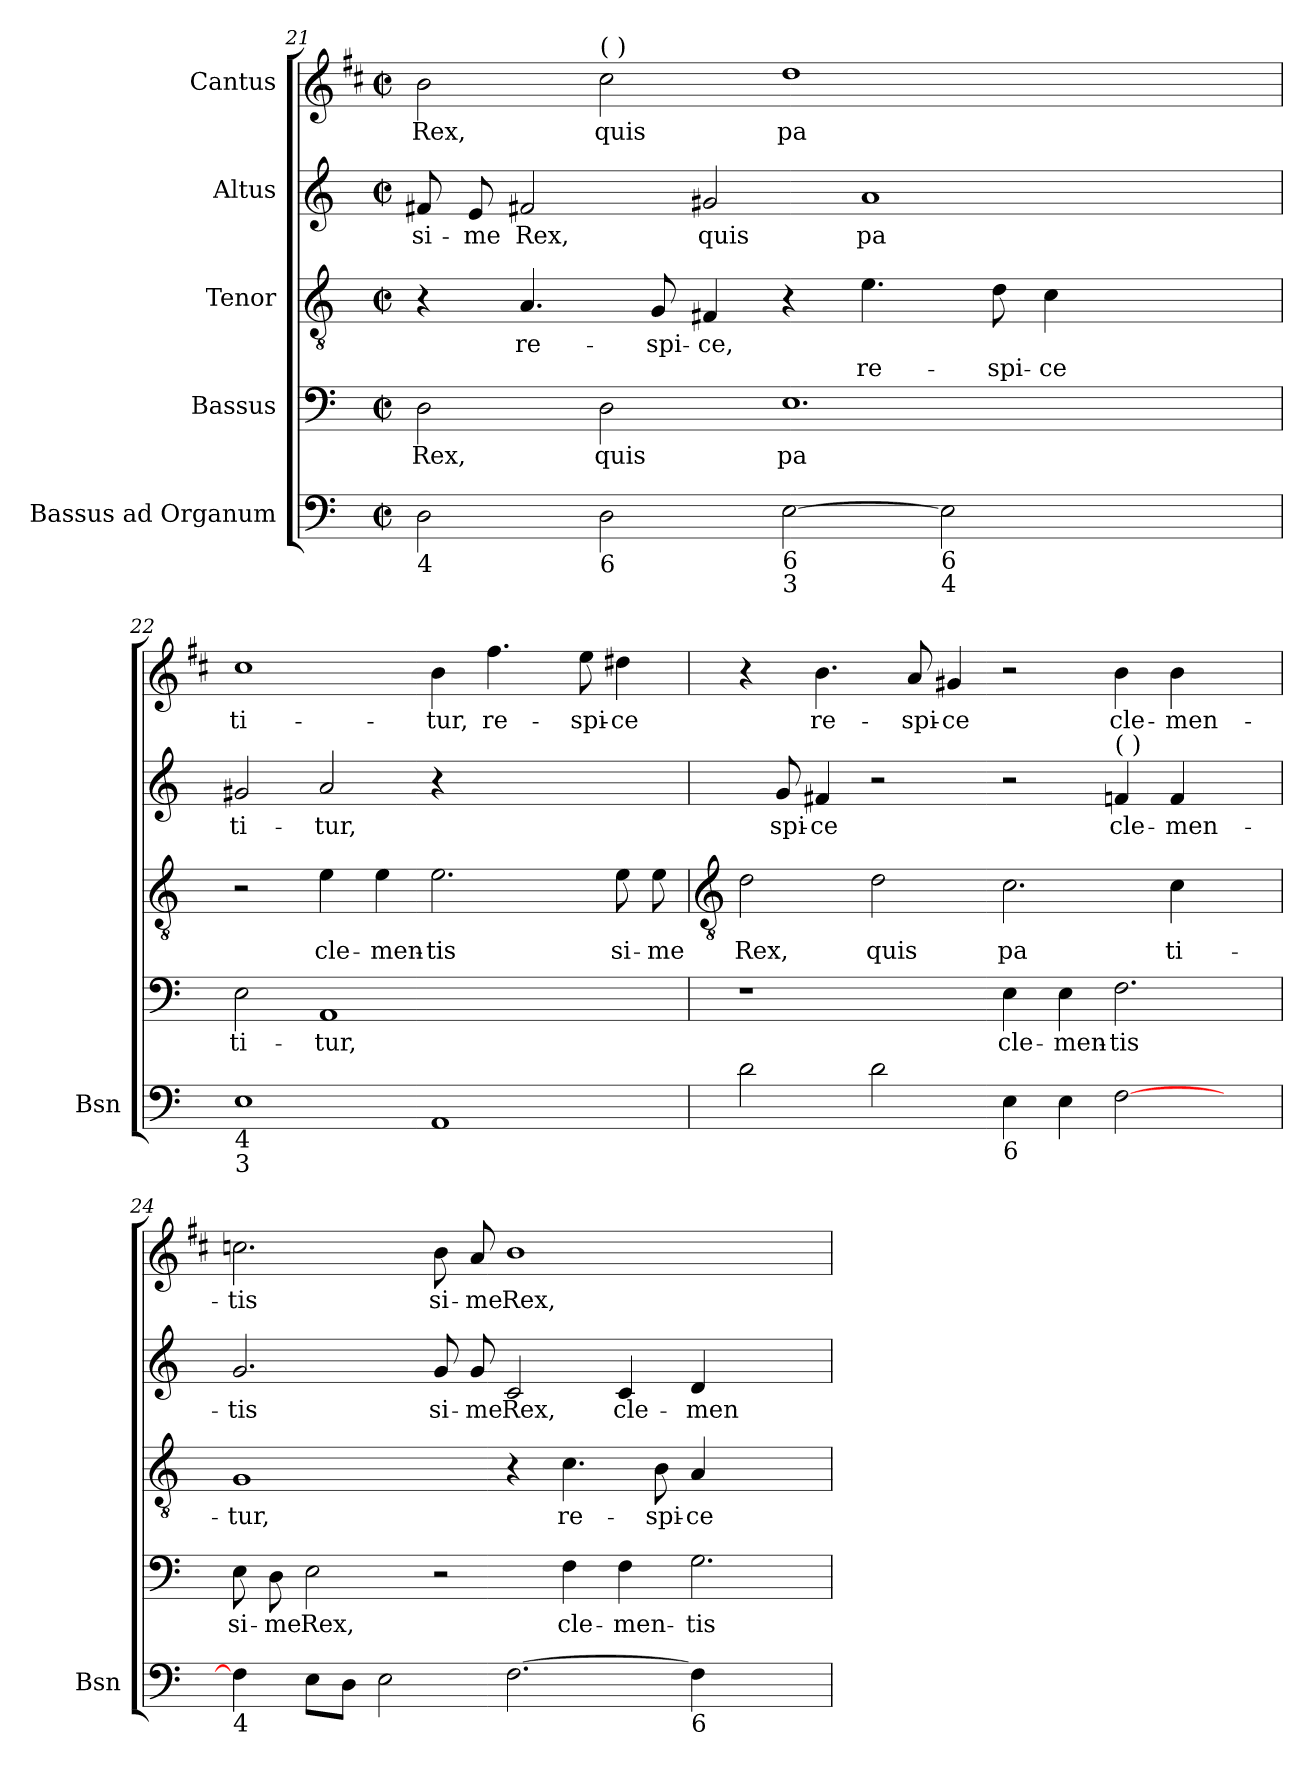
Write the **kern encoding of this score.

**kern	**kern	**text	**kern	**text	**text	**kern	**text	**kern	**text
*part5	*part4	*part4	*part3	*part3	*part3	*part2	*part2	*part1	*part1
*staff5	*staff4	*staff4	*staff3	*staff3	*staff3	*staff2	*staff2	*staff1	*staff1
*I"Bassus ad Organum	*I"Bassus	*	*I"Tenor	*	*	*I"Altus	*	*I"Cantus	*
*I'Bsn	*	*	*	*	*	*	*	*	*
*clefF4	*clefF4	*	*clefGv2	*	*	*clefG2	*	*clefG2	*
*	*	*	*	*	*	*	*	*ITrd1c2	*
*k[]	*k[]	*	*k[]	*	*	*k[]	*	*k[]	*
*C:	*C:	*	*C:	*	*	*C:	*	*C:	*
*M4/2	*M4/2	*	*M4/2	*	*	*M4/2	*	*M4/2	*
*met(c|)	*met(c|)	*	*met(c|)	*	*	*met(c|)	*	*met(c|)	*
=21	=21	=21	=21	=21	=21	=21	=21	=21	=21
!LO:TX:b:t=4	!	!	!	!	!	!	!	!	!
!	!	!LO:LY:b	!	!	!	!	!LO:LY:b	!	!LO:LY:b
2D	2D	Rex,	4r	.	.	8f#X	si-	2a	Rex,
!	!	!	!	!	!	!	!LO:LY:b	!	!
.	.	.	.	.	.	8e	-me	.	.
!	!	!	!	!LO:LY:b	!	!	!LO:LY:b	!	!
.	.	.	4.A	re-	.	2f#X	Rex,	.	.
!	!	!	!	!	!	!	!	!LO:TX:a:t=(  )	!
!LO:TX:b:t=6	!	!	!	!	!	!	!	!	!
!	!	!LO:LY:b	!	!	!	!	!	!	!LO:LY:b
2D	2D	quis	.	.	.	.	.	2b	quis
!	!	!	!	!LO:LY:b	!	!	!	!	!
.	.	.	8G	-spi-	.	.	.	.	.
!	!	!	!	!LO:LY:b	!	!	!LO:LY:b	!	!
.	.	.	4F#X	-ce,	.	2g#X	quis	.	.
!LO:TX:b:t=6\n3	!	!	!	!	!	!	!	!	!
!	!	!LO:LY:b	!	!	!	!	!	!	!LO:LY:b
[2E	1.E	pa	4r	.	.	.	.	1cc	pa
!	!	!	!	!	!LO:LY:b	!	!LO:LY:b	!	!
.	.	.	4.e	.	re-	1a	pa	.	.
!LO:TX:b:t=6\n4	!	!	!	!	!	!	!	!	!
2E]	.	.	.	.	.	.	.	.	.
!	!	!	!	!	!LO:LY:b	!	!	!	!
.	.	.	8d	.	-spi-	.	.	.	.
!	!	!	!	!	!LO:LY:b	!	!	!	!
.	.	.	4c	.	-ce	.	.	.	.
2ryy	.	.	2ryy	.	.	.	.	2ryy	.
.	.	.	.	.	.	4ryy	.	.	.
=22	=22	=22	=22	=22	=22	=22	=22	=22	=22
!LO:TX:b:t=4	!	!	!	!	!	!	!	!	!
!LO:TX:b:t=3	!	!	!	!	!	!	!	!	!
!	!	!LO:LY:b	!	!	!	!	!LO:LY:b	!	!LO:LY:b
1E	2E	ti-	2r	.	.	2g#X	ti-	1b	ti-
!	!	!LO:LY:b	!	!LO:LY:b	!	!	!LO:LY:b	!	!
.	1AA	-tur,	4e	cle-	.	2a	-tur,	.	.
!	!	!	!	!LO:LY:b	!	!	!	!	!
.	.	.	4e	-men-	.	.	.	.	.
!	!	!	!	!LO:LY:b	!	!	!	!	!LO:LY:b
1AA	.	.	2.e	-tis	.	4r	.	4a	-tur,
!	!	!	!	!	!	!	!LO:LY:b	!	!LO:LY:b
.	.	.	.	.	.	[4ayy	re	4.ee	re-
.	2ryy	.	.	.	.	2ryy	.	.	.
!	!	!	!	!	!	!	!	!	!LO:LY:b
.	.	.	.	.	.	.	.	8dd	-spi-
!	!	!	!	!LO:LY:b	!	!	!	!	!LO:LY:b
.	.	.	8e	si-	.	.	.	4cc#X	-ce
!	!	!	!	!LO:LY:b	!	!	!	!	!
.	.	.	8e	-me	.	.	.	.	.
!!LO:LB:g=z
=23	=23	=23	=23	=23	=23	=23	=23	=23	=23
*	*	*	*clefGv2	*	*	*	*	*	*
!	!	!	!	!LO:LY:b	!	!	!	!	!
2d	1r	.	2d	Rex,	.	8ayy]	.	4r	.
!	!	!	!	!	!	!	!LO:LY:b	!	!
.	.	.	.	.	.	8g	spi-	.	.
!	!	!	!	!	!	!	!LO:LY:b	!	!LO:LY:b
.	.	.	.	.	.	4f#X	-ce	4.a	re-
!	!	!	!	!LO:LY:b	!	!	!	!	!
2d	.	.	2d	quis	.	2r	.	.	.
!	!	!	!	!	!	!	!	!	!LO:LY:b
.	.	.	.	.	.	.	.	8g	-spi-
!	!	!	!	!	!	!	!	!	!LO:LY:b
.	.	.	.	.	.	.	.	4f#X	-ce
!LO:TX:b:t=6	!	!	!	!	!	!	!	!	!
!	!	!LO:LY:b	!	!LO:LY:b	!	!	!	!	!
4E	4E	cle-	2.c	pa	.	2r	.	2r	.
!	!	!LO:LY:b	!	!	!	!	!	!	!
4E	4E	-men-	.	.	.	.	.	.	.
!	!	!	!	!	!	!LO:TX:a:t=(  )	!	!	!
!	!	!LO:LY:b	!	!	!	!	!LO:LY:b	!	!LO:LY:b
[2F	2.F	-tis	.	.	.	4f	cle-	4a	cle-
!	!	!	!	!LO:LY:b	!	!	!LO:LY:b	!	!LO:LY:b
.	.	.	4c	ti-	.	4f	-men-	4a	-men-
4ryy	.	.	4ryy	.	.	4ryy	.	4ryy	.
=24	=24	=24	=24	=24	=24	=24	=24	=24	=24
!LO:TX:b:t=4	!	!	!	!	!	!	!	!	!
!	!	!LO:LY:b	!	!LO:LY:b	!	!	!LO:LY:b	!	!LO:LY:b
4F]	8E	si-	1G	-tur,	.	2.g	-tis	2.b-X	-tis
!	!	!LO:LY:b	!	!	!	!	!	!	!
.	8D	-me	.	.	.	.	.	.	.
!	!	!LO:LY:b	!	!	!	!	!	!	!
8EL	2E	Rex,	.	.	.	.	.	.	.
8DJ	.	.	.	.	.	.	.	.	.
2E	.	.	.	.	.	.	.	.	.
!	!	!	!	!	!	!	!LO:LY:b	!	!LO:LY:b
.	2r	.	.	.	.	8g	si-	8a	si-
!	!	!	!	!	!	!	!LO:LY:b	!	!LO:LY:b
.	.	.	.	.	.	8g	-me	8g	-me
!	!	!	!	!	!	!	!LO:LY:b	!	!LO:LY:b
[2.F	.	.	4r	.	.	2c	Rex,	1a	Rex,
!	!	!LO:LY:b	!	!LO:LY:b	!	!	!	!	!
.	4F	cle-	4.c	re-	.	.	.	.	.
!	!	!LO:LY:b	!	!	!	!	!LO:LY:b	!	!
.	4F	-men-	.	.	.	4c	cle-	.	.
!	!	!	!	!LO:LY:b	!	!	!	!	!
.	.	.	8B	-spi-	.	.	.	.	.
!LO:TX:b:t=6	!	!	!	!	!	!	!	!	!
!	!	!LO:LY:b	!	!LO:LY:b	!	!	!LO:LY:b	!	!
4F]	2.G	-tis	4A	-ce	.	4d	-men-	.	.
2ryy	.	.	2ryy	.	.	2ryy	.	2ryy	.
=	=	=	=	=	=	=	=	=	=
*-	*-	*-	*-	*-	*-	*-	*-	*-	*-
